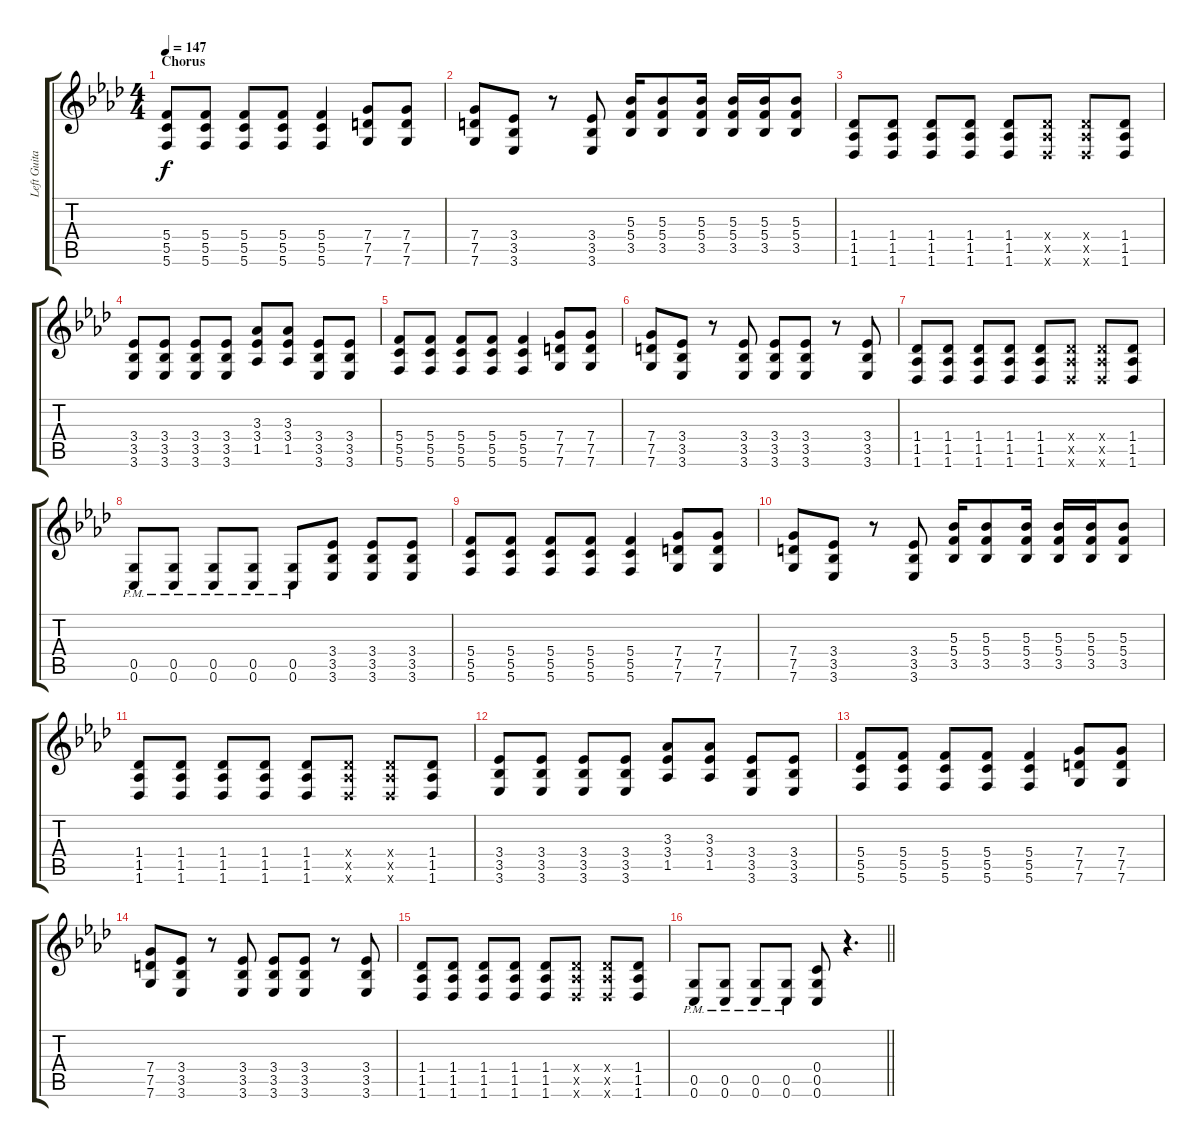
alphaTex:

\track ("Left Guitar" "Left Guita") {instrument overdrivenguitar}
\staff {score tabs}
\tuning (D4 A3 F3 C3 G2 C2) {hide}
\ts (4 4)
\section ("" "Chorus")
\tempo 147
\clef g2
\ks ab
(5.4 5.5 5.6).8{dy f} (5.4 5.5 5.6).8 (5.4 5.5 5.6).8 (5.4 5.5 5.6).8 (5.4 5.5 5.6).4 (7.4 7.5 7.6).8 (7.4 7.5 7.6).8 |
(7.4 7.5 7.6).8 (3.4 3.5 3.6).8 r.8 (3.4 3.5 3.6).8 (5.3 5.4 3.5).16 (5.3 5.4 3.5).8 (5.3 5.4 3.5).16 (5.3 5.4 3.5).16 (5.3 5.4 3.5).16 (5.3 5.4 3.5).8 |
(1.4 1.5 1.6).8 (1.4 1.5 1.6).8 (1.4 1.5 1.6).8 (1.4 1.5 1.6).8 (1.4 1.5 1.6).8 (1.4{x} 1.5{x} 1.6{x}).8 (1.4{x} 1.5{x} 1.6{x}).8 (1.4 1.5 1.6).8 |
(3.4 3.5 3.6).8 (3.4 3.5 3.6).8 (3.4 3.5 3.6).8 (3.4 3.5 3.6).8 (3.3 3.4 1.5).8 (3.3 3.4 1.5).8 (3.4 3.5 3.6).8 (3.4 3.5 3.6).8 |
(5.4 5.5 5.6).8 (5.4 5.5 5.6).8 (5.4 5.5 5.6).8 (5.4 5.5 5.6).8 (5.4 5.5 5.6).4 (7.4 7.5 7.6).8 (7.4 7.5 7.6).8 |
(7.4 7.5 7.6).8 (3.4 3.5 3.6).8 r.8 (3.4 3.5 3.6).8 (3.4 3.5 3.6).8 (3.4 3.5 3.6).8 r.8 (3.4 3.5 3.6).8 |
(1.4 1.5 1.6).8 (1.4 1.5 1.6).8 (1.4 1.5 1.6).8 (1.4 1.5 1.6).8 (1.4 1.5 1.6).8 (1.4{x} 1.5{x} 1.6{x}).8 (1.4{x} 1.5{x} 1.6{x}).8 (1.4 1.5 1.6).8 |
(0.5{pm} 0.6{pm}).8 (0.5{pm} 0.6{pm}).8 (0.5{pm} 0.6{pm}).8 (0.5{pm} 0.6{pm}).8 (0.5{pm} 0.6{pm}).8 (3.4 3.5 3.6).8 (3.4 3.5 3.6).8 (3.4 3.5 3.6).8 |
(5.4 5.5 5.6).8 (5.4 5.5 5.6).8 (5.4 5.5 5.6).8 (5.4 5.5 5.6).8 (5.4 5.5 5.6).4 (7.4 7.5 7.6).8 (7.4 7.5 7.6).8 |
(7.4 7.5 7.6).8 (3.4 3.5 3.6).8 r.8 (3.4 3.5 3.6).8 (5.3 5.4 3.5).16 (5.3 5.4 3.5).8 (5.3 5.4 3.5).16 (5.3 5.4 3.5).16 (5.3 5.4 3.5).16 (5.3 5.4 3.5).8 |
(1.4 1.5 1.6).8 (1.4 1.5 1.6).8 (1.4 1.5 1.6).8 (1.4 1.5 1.6).8 (1.4 1.5 1.6).8 (1.4{x} 1.5{x} 1.6{x}).8 (1.4{x} 1.5{x} 1.6{x}).8 (1.4 1.5 1.6).8 |
(3.4 3.5 3.6).8 (3.4 3.5 3.6).8 (3.4 3.5 3.6).8 (3.4 3.5 3.6).8 (3.3 3.4 1.5).8 (3.3 3.4 1.5).8 (3.4 3.5 3.6).8 (3.4 3.5 3.6).8 |
(5.4 5.5 5.6).8 (5.4 5.5 5.6).8 (5.4 5.5 5.6).8 (5.4 5.5 5.6).8 (5.4 5.5 5.6).4 (7.4 7.5 7.6).8 (7.4 7.5 7.6).8 |
(7.4 7.5 7.6).8 (3.4 3.5 3.6).8 r.8 (3.4 3.5 3.6).8 (3.4 3.5 3.6).8 (3.4 3.5 3.6).8 r.8 (3.4 3.5 3.6).8 |
(1.4 1.5 1.6).8 (1.4 1.5 1.6).8 (1.4 1.5 1.6).8 (1.4 1.5 1.6).8 (1.4 1.5 1.6).8 (1.4{x} 1.5{x} 1.6{x}).8 (1.4{x} 1.5{x} 1.6{x}).8 (1.4 1.5 1.6).8 |
\barLineRight lightlight
(0.5{pm} 0.6{pm}).8 (0.5{pm} 0.6{pm}).8 (0.5{pm} 0.6{pm}).8 (0.5{pm} 0.6{pm}).8 (0.4 0.5 0.6).8 r.4{d}
